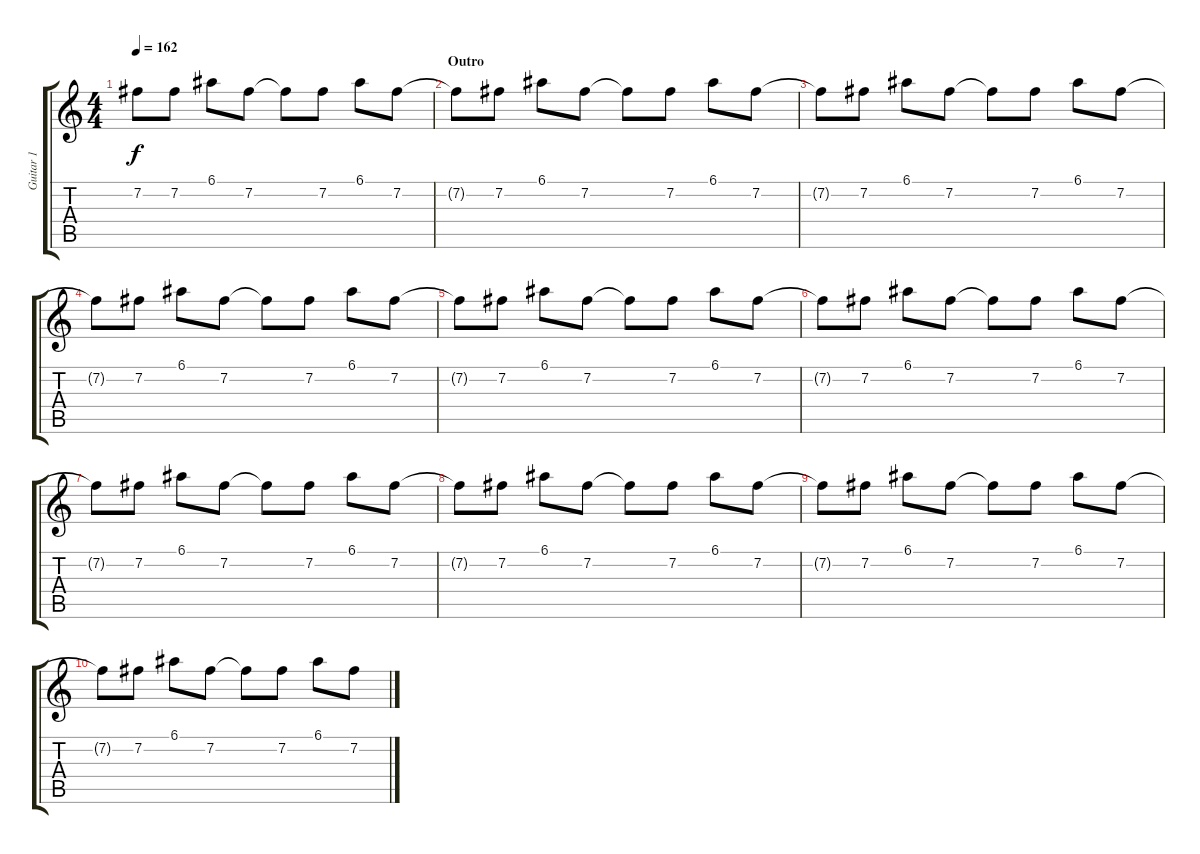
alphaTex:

\track ("Guitar 1" "Guitar 1") {instrument acousticguitarnylon}
\staff {score tabs}
\tuning (E4 B3 G3 D3 A2 E2) {hide}
\ts (4 4)
\tempo 162
\clef g2
\ks c
7.2{t}.8{dy f} 7.2.8 6.1.8 7.2.8 7.2{t}.8 7.2.8 6.1.8 7.2.8 |
\section ("" "Outro")
7.2{t}.8 7.2.8 6.1.8 7.2.8 7.2{t}.8 7.2.8 6.1.8 7.2.8 |
7.2{t}.8 7.2.8 6.1.8 7.2.8 7.2{t}.8 7.2.8 6.1.8 7.2.8 |
7.2{t}.8 7.2.8 6.1.8 7.2.8 7.2{t}.8 7.2.8 6.1.8 7.2.8 |
7.2{t}.8 7.2.8 6.1.8 7.2.8 7.2{t}.8 7.2.8 6.1.8 7.2.8 |
7.2{t}.8 7.2.8 6.1.8 7.2.8 7.2{t}.8 7.2.8 6.1.8 7.2.8 |
7.2{t}.8 7.2.8 6.1.8 7.2.8 7.2{t}.8 7.2.8 6.1.8 7.2.8 |
7.2{t}.8 7.2.8 6.1.8 7.2.8 7.2{t}.8 7.2.8 6.1.8 7.2.8 |
7.2{t}.8 7.2.8 6.1.8 7.2.8 7.2{t}.8 7.2.8 6.1.8 7.2.8 |
7.2{t}.8 7.2.8 6.1.8 7.2.8 7.2{t}.8 7.2.8 6.1.8 7.2.8
